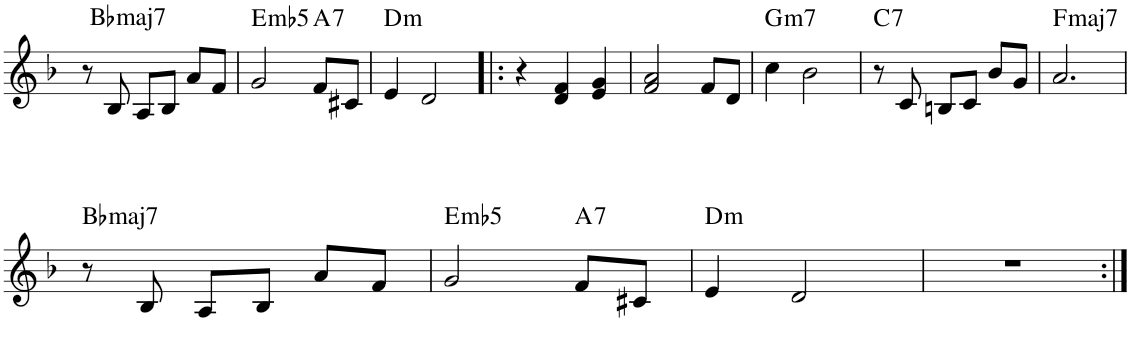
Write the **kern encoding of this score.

**kern	**harte
*part1	*part1
*staff1	*
*I"Piano	*
*I'Pno.	*
!!LO:PB:g=z
*clefG2	*
*k[b-]	*
*M3/4	*
=62	=62
!	!LO:H:kt=maj7
8r	Bb:maj7
8B-/	.
8A/L	.
8B-/J	.
8a/L	.
8f/J	.
=63	=63
!	!LO:H:kt=m
2g/	E:(b3,b5)
!	!LO:H:kt=7
8f/L	A:7
8c#X/J	.
=64	=64
!	!LO:H:kt=m
4e/	D:min
2d/	.
=65!|:	=65!|:
4r	.
4d/ 4f/	.
4e/ 4g/	.
=66	=66
2f/ 2a/	.
8f/L	.
8d/J	.
=67	=67
!	!LO:H:kt=m7
4cc\	G:min7
2b-\	.
=68	=68
!	!LO:H:kt=7
8r	C:7
8c/	.
8Bn/L	.
8c/J	.
8b-/L	.
8g/J	.
=69	=69
!	!LO:H:kt=maj7
2.a/	F:maj7
!!LO:LB:g=z
=70	=70
!	!LO:H:kt=maj7
8r	Bb:maj7
8B-/	.
8A/L	.
8B-/J	.
8a/L	.
8f/J	.
=71	=71
!	!LO:H:kt=m
2g/	E:(b3,b5)
!	!LO:H:kt=7
8f/L	A:7
8c#X/J	.
=72	=72
!	!LO:H:kt=m
4e/	D:min
2d/	.
=73	=73
2.r	.
=:|!	=:|!
*-	*-
